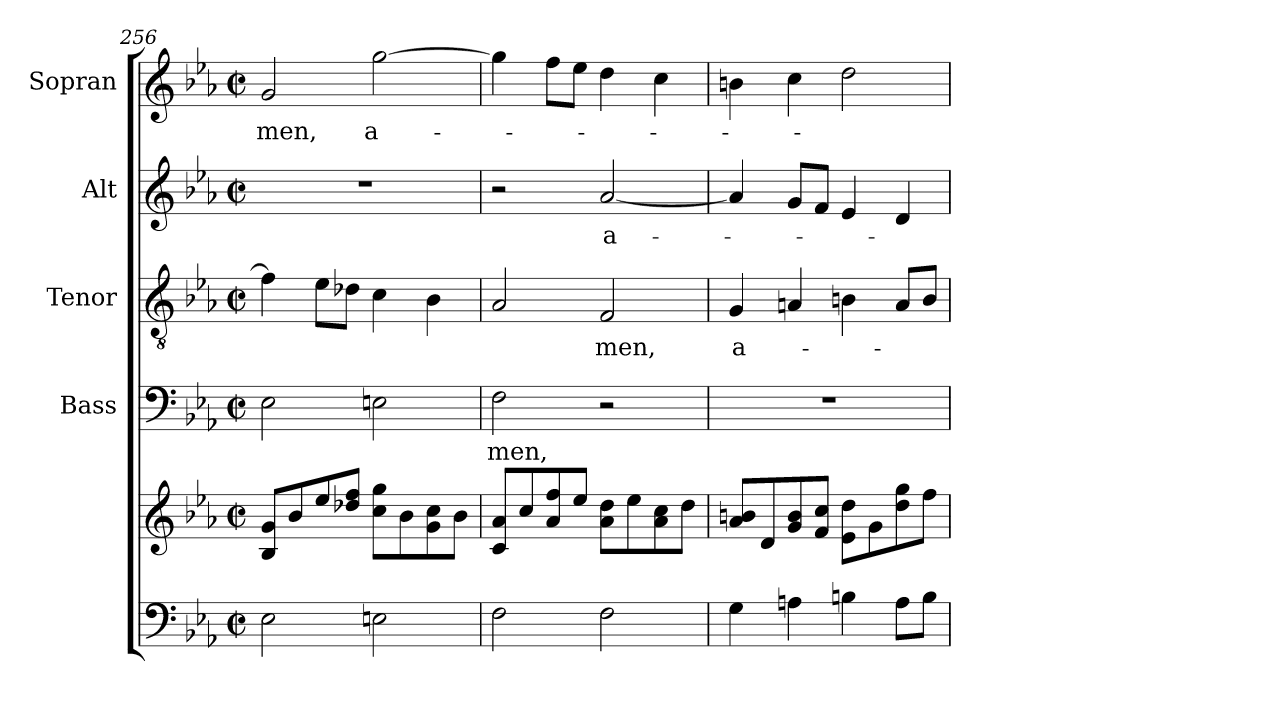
**kern	**kern	**kern	**text	**kern	**text	**kern	**text	**kern	**text
*part5	*part5	*part4	*part4	*part3	*part3	*part2	*part2	*part1	*part1
*staff6	*staff5	*staff4	*staff4	*staff3	*staff3	*staff2	*staff2	*staff1	*staff1
*	*	*I"Bass	*	*I"Tenor	*	*I"Alt	*	*I"Sopran	*
*	*	*I'B.	*	*I'T.	*	*I'A.	*	*I'S.	*
*clefF4	*clefG2	*clefF4	*	*clefGv2	*	*clefG2	*	*clefG2	*
*k[b-e-a-]	*k[b-e-a-]	*k[b-e-a-]	*	*k[b-e-a-]	*	*k[b-e-a-]	*	*k[b-e-a-]	*
*E-:	*E-:	*E-:	*	*E-:	*	*E-:	*	*E-:	*
*M2/2	*M2/2	*M2/2	*	*M2/2	*	*M2/2	*	*M2/2	*
*met(c|)	*met(c|)	*met(c|)	*	*met(c|)	*	*met(c|)	*	*met(c|)	*
=256	=256	=256	=256	=256	=256	=256	=256	=256	=256
!	!	!	!	!	!	!	!	!	!LO:LY:b
2E-\	8B-/ 8g/L	2E-\	.	4f\]	.	1r	.	2g/	-men,
.	8b-/	.	.	.	.	.	.	.	.
.	8ee-/	.	.	8e-\L	.	.	.	.	.
.	8dd-X/ 8ff/J	.	.	8d-X\J	.	.	.	.	.
!	!	!	!	!	!	!	!	!	!LO:LY:b
2En\	8cc\ 8gg\L	2En\	.	4c\	.	.	.	[2gg\	a-
.	8b-\	.	.	.	.	.	.	.	.
.	8g\ 8cc\	.	.	4B-\	.	.	.	.	.
.	8b-\J	.	.	.	.	.	.	.	.
=257	=257	=257	=257	=257	=257	=257	=257	=257	=257
!	!	!	!LO:LY:b	!	!	!	!	!	!
2F\	8c/ 8a-/L	2F\	-men,	2A-/	.	2r	.	4gg\]	.
.	8cc/	.	.	.	.	.	.	.	.
.	8a-/ 8ff/	.	.	.	.	.	.	8ff\L	.
.	8ee-/J	.	.	.	.	.	.	8ee-\J	.
!	!	!	!	!	!LO:LY:b	!	!LO:LY:b	!	!
2F\	8a-\ 8dd\L	2r	.	2F/	-men,	[2a-/	a-	4dd\	.
.	8ee-\	.	.	.	.	.	.	.	.
.	8a-\ 8cc\	.	.	.	.	.	.	4cc\	.
.	8dd\J	.	.	.	.	.	.	.	.
=258	=258	=258	=258	=258	=258	=258	=258	=258	=258
!	!	!	!	!	!LO:LY:b	!	!	!	!
4G\	8a-/ 8bn/L	1r	.	4G/	a-	4a-/]	.	4bn\	.
.	8d/	.	.	.	.	.	.	.	.
4An\	8g/ 8b/	.	.	4An/	.	8g/L	.	4cc\	.
.	8f/ 8cc/J	.	.	.	.	8f/J	.	.	.
4Bn\	8e-\ 8dd\L	.	.	4Bn\	.	4e-/	.	2dd\	.
.	8g\	.	.	.	.	.	.	.	.
8A\L	8dd\ 8gg\	.	.	8A/L	.	4d/	.	.	.
8B\J	8ff\J	.	.	8B/J	.	.	.	.	.
=	=	=	=	=	=	=	=	=	=
*-	*-	*-	*-	*-	*-	*-	*-	*-	*-
